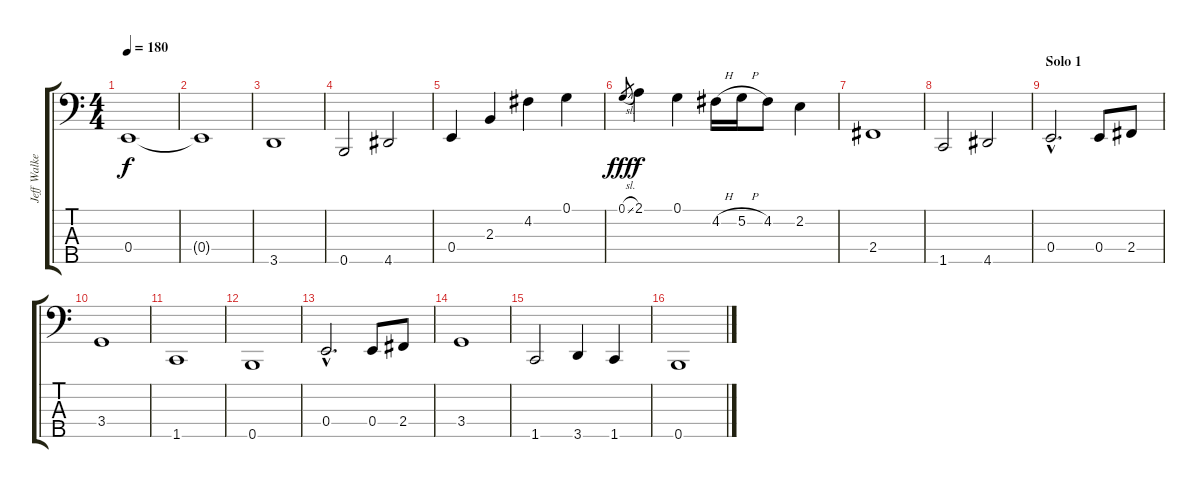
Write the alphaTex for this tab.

\track ("Jeff Walker" "Jeff Walke") {instrument electricbassfinger}
\staff {score tabs}
\tuning (G2 D2 A1 E1 B0) {hide}
\ts (4 4)
\tempo 180
\clef f4
\ks c
0.4.1{dy f} |
0.4{t}.1 |
3.5.1 |
0.5.2 4.5.2 |
0.4.4 2.3.4 4.2.4 0.1.4 |
0.1{sl}.8{gr dy fff} 2.1.4{dy f} 0.1.4 4.2{h}.16 5.2{h}.16 4.2.8 2.2.4 |
2.4.1 |
1.5.2 4.5.2 |
\section ("" "Solo 1")
0.4{hac}.2{d} 0.4.8 2.4.8 |
3.4.1 |
1.5.1 |
0.5.1 |
0.4{hac}.2{d} 0.4.8 2.4.8 |
3.4.1 |
1.5.2 3.5.4 1.5.4 |
0.5.1
